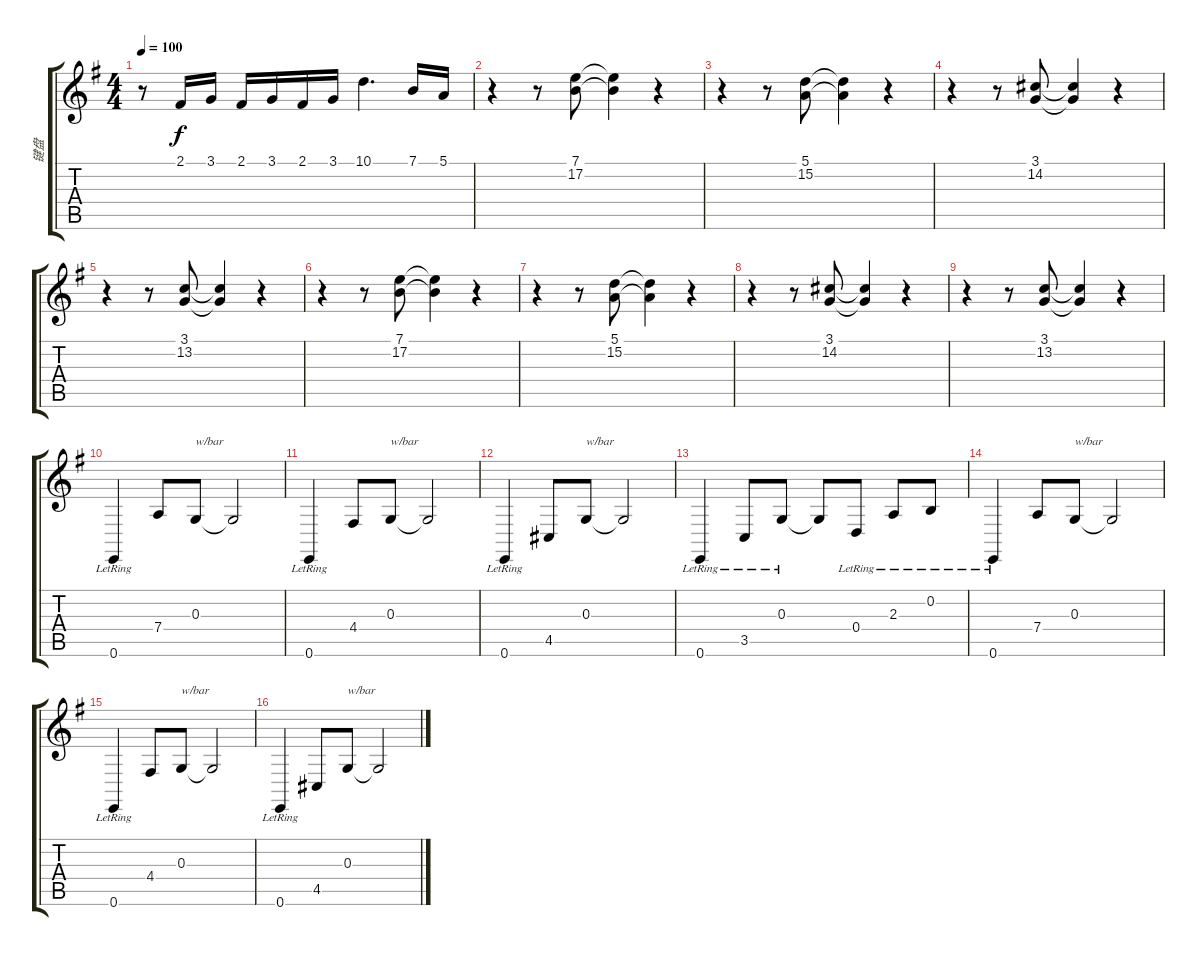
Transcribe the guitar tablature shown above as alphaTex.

\track ("键盘" "键盘") {instrument flute}
\staff {score tabs}
\tuning (E4 B3 G3 D3 A2 E2) {hide}
\ts (4 4)
\tempo 100
\clef g2
\ks eminor
r.8{dy f} 2.1.16 3.1.16 2.1.16 3.1.16 2.1.16 3.1.16 10.1.4{d} 7.1.16 5.1.16 |
r.4{instrument pad3polysynth} r.8 (7.1 17.2).8 (7.1{t} 17.2{t}).4 r.4 |
r.4 r.8 (5.1 15.2).8 (5.1{t} 15.2{t}).4 r.4 |
r.4 r.8 (3.1 14.2).8 (3.1{t} 14.2{t}).4 r.4 |
r.4 r.8 (3.1 13.2).8 (3.1{t} 13.2{t}).4 r.4 |
r.4 r.8 (7.1 17.2).8 (7.1{t} 17.2{t}).4 r.4 |
r.4 r.8 (5.1 15.2).8 (5.1{t} 15.2{t}).4 r.4 |
r.4 r.8 (3.1 14.2).8 (3.1{t} 14.2{t}).4 r.4 |
r.4 r.8 (3.1 13.2).8 (3.1{t} 13.2{t}).4 r.4 |
0.6{lr}.4{volume 16 balance 8 instrument electricguitarclean} 7.4.8 0.3.8{txt "w/bar"} 0.3{t}.2 |
0.6{lr}.4 4.4.8 0.3.8{txt "w/bar"} 0.3{t}.2 |
0.6{lr}.4 4.5.8 0.3.8{txt "w/bar"} 0.3{t}.2 |
0.6{lr}.4 3.5{lr}.8 0.3{lr}.8 0.3{t}.8 0.4{lr}.8 2.3{lr}.8 0.2{lr}.8 |
0.6{lr}.4 7.4.8 0.3.8{txt "w/bar"} 0.3{t}.2 |
0.6{lr}.4 4.4.8 0.3.8{txt "w/bar"} 0.3{t}.2 |
0.6{lr}.4 4.5.8 0.3.8{txt "w/bar"} 0.3{t}.2
